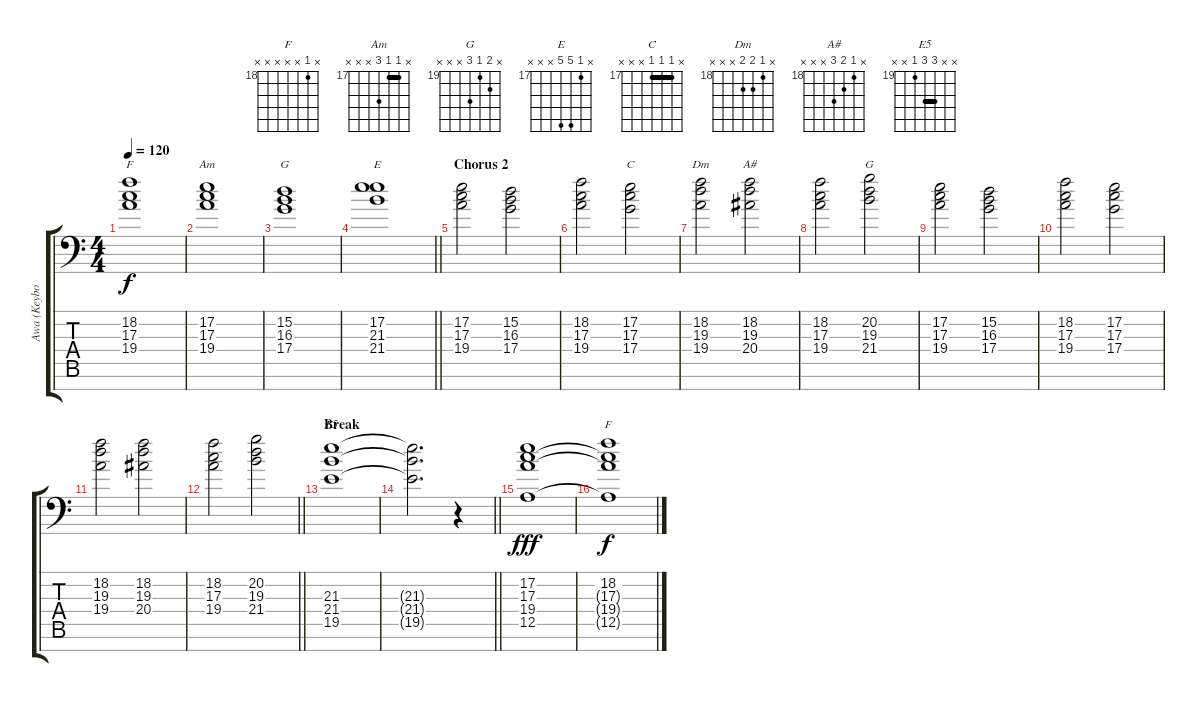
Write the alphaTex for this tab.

\track ("Awa (Keyboard Strings)" "Awa (Keybo") {instrument stringensemble1}
\staff {score tabs}
\tuning (E4 B3 G3 D3 A2 E2 A0) {hide}
\chord ("F" x 18 17 19 x x x) {firstfret 17}
\chord ("Am" x 17 17 19 x x x) {firstfret 17 barre 17}
\chord ("G" x 15 16 17 x x x) {firstfret 15}
\chord ("E" x 17 21 21 x x x) {firstfret 17}
\chord ("C" x 17 17 17 x x x) {firstfret 17 barre 17}
\chord ("Dm" x 18 19 19 x x x) {firstfret 18}
\chord ("A#" x 18 19 20 x x x) {firstfret 18}
\chord ("G" x 20 19 21 x x x) {firstfret 19}
\chord ("E5" x x 21 21 19 x x) {firstfret 19 barre 21}
\chord ("F" x 18 x x x x x) {firstfret 18}
\ts (4 4)
\tempo 120
\clef f4
\ks c
(18.2 17.3 19.4).1{ch "F" dy f} |
(17.2 17.3 19.4).1{ch "Am"} |
(15.2 16.3 17.4).1{ch "G"} |
\barLineRight lightlight
(17.2 21.3 21.4).1{ch "E"} |
\section ("" "Chorus 2")
(17.2 17.3 19.4).2 (15.2 16.3 17.4).2 |
(18.2 17.3 19.4).2 (17.2 17.3 17.4).2{ch "C"} |
(18.2 19.3 19.4).2{ch "Dm"} (18.2 19.3 20.4).2{ch "A#"} |
(18.2 17.3 19.4).2 (20.2 19.3 21.4).2{ch "G"} |
(17.2 17.3 19.4).2 (15.2 16.3 17.4).2 |
(18.2 17.3 19.4).2 (17.2 17.3 17.4).2 |
(18.2 19.3 19.4).2 (18.2 19.3 20.4).2 |
\barLineRight lightlight
(18.2 17.3 19.4).2 (20.2 19.3 21.4).2 |
\section ("" "Break")
(21.3 21.4 19.5).1{ch "E5"} |
\barLineRight lightlight
(21.3{t} 21.4{t} 19.5{t}).2{d} r.4 |
(17.2 17.3 19.4 12.5).1{dy fff} |
(18.2 17.3{t} 19.4{t} 12.5{t}).1{ch "F" dy f}
